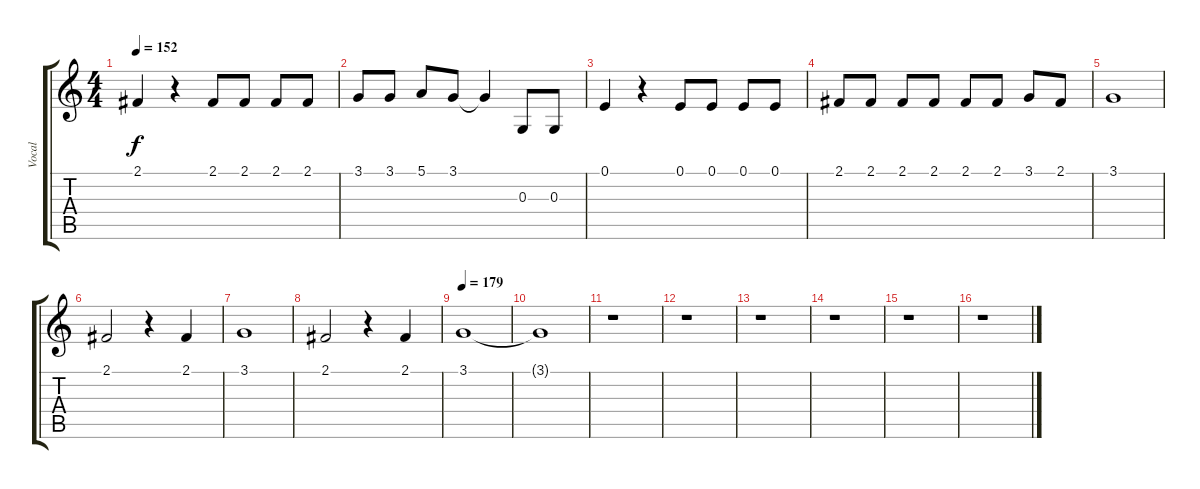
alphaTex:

\track ("Vocal" "Vocal") {instrument tenorsax}
\staff {score tabs}
\tuning (E4 B3 G3 D3 A2 E2) {hide}
\ts (4 4)
\tempo 152
\clef g2
\ks c
2.1.4{dy f} r.4 2.1.8 2.1.8 2.1.8 2.1.8 |
3.1.8 3.1.8 5.1.8 3.1.8 3.1{t}.4 0.3.8 0.3.8 |
0.1.4 r.4 0.1.8 0.1.8 0.1.8 0.1.8 |
2.1.8 2.1.8 2.1.8 2.1.8 2.1.8 2.1.8 3.1.8 2.1.8 |
3.1.1 |
2.1.2 r.4 2.1.4 |
3.1.1 |
2.1.2 r.4 2.1.4 |
\tempo 179
3.1.1 |
3.1{t}.1 |
r.1 |
r.1 |
r.1 |
r.1 |
r.1 |
r.1
